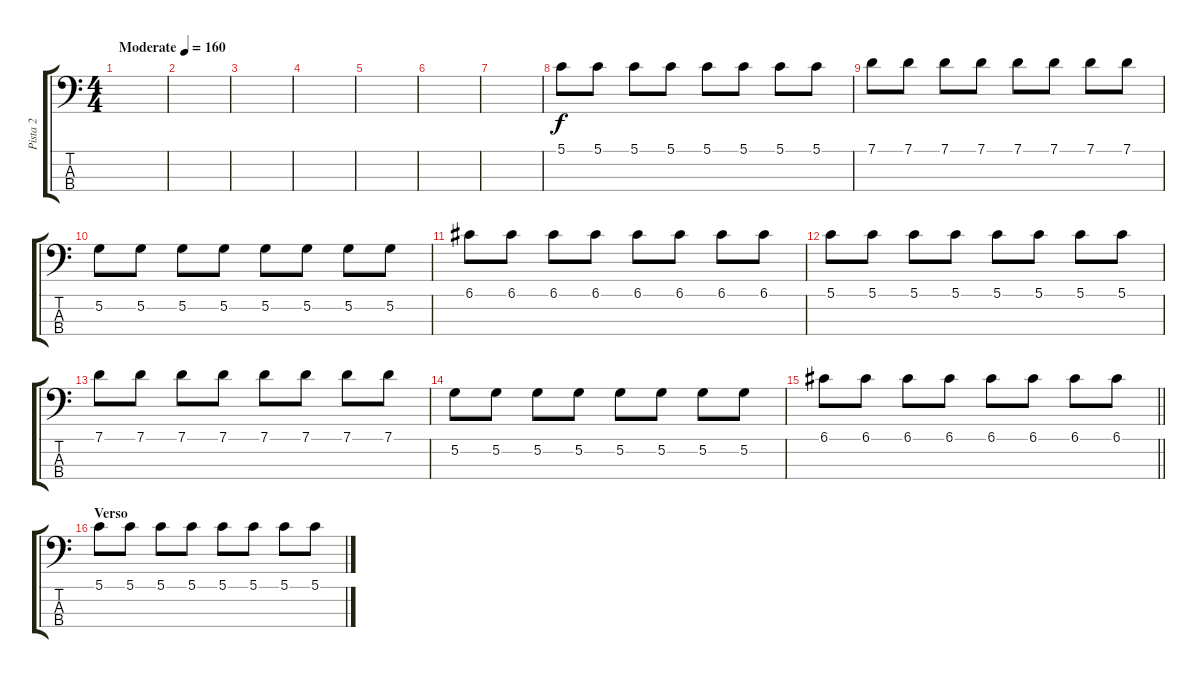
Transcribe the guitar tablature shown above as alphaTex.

\track ("Pista 2" "Pista 2") {instrument electricbassfinger}
\staff {score tabs}
\tuning (G2 D2 A1 E1) {hide}
\ts (4 4)
\tempo (160 "Moderate")
\clef f4
\ks c
|
|
|
|
|
|
|
5.1.8 5.1.8 5.1.8 5.1.8 5.1.8 5.1.8 5.1.8 5.1.8 |
7.1.8 7.1.8 7.1.8 7.1.8 7.1.8 7.1.8 7.1.8 7.1.8 |
5.2.8 5.2.8 5.2.8 5.2.8 5.2.8 5.2.8 5.2.8 5.2.8 |
6.1.8 6.1.8 6.1.8 6.1.8 6.1.8 6.1.8 6.1.8 6.1.8 |
5.1.8 5.1.8 5.1.8 5.1.8 5.1.8 5.1.8 5.1.8 5.1.8 |
7.1.8 7.1.8 7.1.8 7.1.8 7.1.8 7.1.8 7.1.8 7.1.8 |
5.2.8 5.2.8 5.2.8 5.2.8 5.2.8 5.2.8 5.2.8 5.2.8 |
\barLineRight lightlight
6.1.8 6.1.8 6.1.8 6.1.8 6.1.8 6.1.8 6.1.8 6.1.8 |
\section ("" "Verso")
5.1.8 5.1.8 5.1.8 5.1.8 5.1.8 5.1.8 5.1.8 5.1.8
